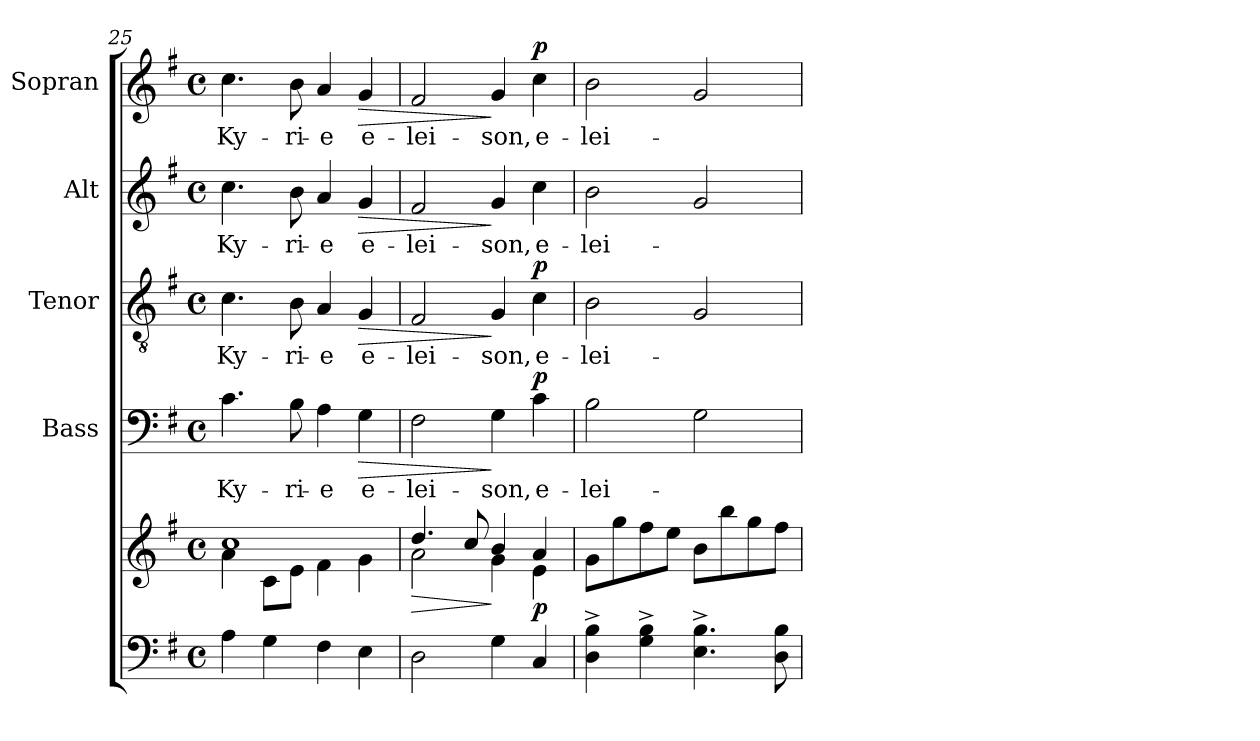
**kern	**kern	**dynam	**kern	**text	**dynam	**kern	**text	**dynam	**kern	**text	**dynam	**kern	**text	**dynam
*part5	*part5	*part5	*part4	*part4	*part4	*part3	*part3	*part3	*part2	*part2	*part2	*part1	*part1	*part1
*staff6	*staff5	*staff5/6	*staff4	*staff4	*staff4	*staff3	*staff3	*staff3	*staff2	*staff2	*staff2	*staff1	*staff1	*staff1
*	*	*	*I"Bass	*	*	*I"Tenor	*	*	*I"Alt	*	*	*I"Sopran	*	*
*	*	*	*I'B.	*	*	*I'T.	*	*	*I'A.	*	*	*I'S.	*	*
!!LO:PB:g=z
*clefF4	*clefG2	*	*clefF4	*	*	*clefGv2	*	*	*clefG2	*	*	*clefG2	*	*
*k[f#]	*k[f#]	*	*k[f#]	*	*	*k[f#]	*	*	*k[f#]	*	*	*k[f#]	*	*
*G:	*G:	*	*G:	*	*	*G:	*	*	*G:	*	*	*G:	*	*
*M4/4	*M4/4	*	*M4/4	*	*	*M4/4	*	*	*M4/4	*	*	*M4/4	*	*
*met(c)	*met(c)	*	*met(c)	*	*	*met(c)	*	*	*met(c)	*	*	*met(c)	*	*
=25	=25	=25	=25	=25	=25	=25	=25	=25	=25	=25	=25	=25	=25	=25
*	*^	*	*	*	*	*	*	*	*	*	*	*	*	*
!	!	!	!	!	!LO:LY:b	!	!	!LO:LY:b	!	!	!LO:LY:b	!	!	!LO:LY:b	!
4A\	1cc	4a\	.	4.c\	Ky-	.	4.c\	Ky-	.	4.cc\	Ky-	.	4.cc\	Ky-	.
4G\	.	8c\L	.	.	.	.	.	.	.	.	.	.	.	.	.
!	!	!	!	!	!LO:LY:b	!	!	!LO:LY:b	!	!	!LO:LY:b	!	!	!LO:LY:b	!
.	.	8e\J	.	8B\	-ri-	.	8B\	-ri-	.	8b\	-ri-	.	8b\	-ri-	.
!	!	!	!	!	!LO:LY:b	!	!	!LO:LY:b	!	!	!LO:LY:b	!	!	!LO:LY:b	!
4F#\	.	4f#\	.	4A\	-e	.	4A/	-e	.	4a/	-e	.	4a/	-e	.
!	!	!	!	!	!LO:LY:b	!LO:HP:b	!	!LO:LY:b	!LO:HP:b	!	!LO:LY:b	!LO:HP:b	!	!LO:LY:b	!LO:HP:b
4E\	.	4g\	.	4G\	e-	>	4G/	e-	>	4g/	e-	>	4g/	e-	>
=26	=26	=26	=26	=26	=26	=26	=26	=26	=26	=26	=26	=26	=26	=26	=26
!	!	!	!LO:HP:b	!	!LO:LY:b	!	!	!LO:LY:b	!	!	!LO:LY:b	!	!	!LO:LY:b	!
2D\	4.dd/	2a\	>	2F#\	-lei-	.	2F#/	-lei-	.	2f#/	-lei-	.	2f#/	-lei-	.
.	8cc/	.	.	.	.	.	.	.	.	.	.	.	.	.	.
!	!	!	!	!	!LO:LY:b	!	!	!LO:LY:b	!	!	!LO:LY:b	!	!	!LO:LY:b	!
4G\	4b/	4g\	]	4G\	-son,	]	4G/	-son,	]	4g/	-son,	]	4g/	-son,	]
!	!	!	!LO:DY:b	!	!LO:LY:b	!LO:DY:a	!	!LO:LY:b	!LO:DY:a	!	!LO:LY:b	!	!	!LO:LY:b	!LO:DY:a
4C/	4a/	4e\	p	4c\	e-	p	4c\	e-	p	4cc\	e-	.	4cc\	e-	p
=27	=27	=27	=27	=27	=27	=27	=27	=27	=27	=27	=27	=27	=27	=27	=27
!	!	!	!	!	!LO:LY:b	!	!	!LO:LY:b	!	!	!LO:LY:b	!	!	!LO:LY:b	!
*	*v	*v	*	*	*	*	*	*	*	*	*	*	*	*	*
4D\^> 4B\^>	8g\L	.	2B\	-lei-	.	2B\	-lei-	.	2b\	-lei-	.	2b\	-lei-	.
.	8gg\	.	.	.	.	.	.	.	.	.	.	.	.	.
4G\^> 4B\^>	8ff#\	.	.	.	.	.	.	.	.	.	.	.	.	.
.	8ee\J	.	.	.	.	.	.	.	.	.	.	.	.	.
4.E\^> 4.B\^>	8b\L	.	2G\	.	.	2G/	.	.	2g/	.	.	2g/	.	.
.	8bb\	.	.	.	.	.	.	.	.	.	.	.	.	.
.	8gg\	.	.	.	.	.	.	.	.	.	.	.	.	.
8D\ 8B\	8ff#\J	.	.	.	.	.	.	.	.	.	.	.	.	.
=	=	=	=	=	=	=	=	=	=	=	=	=	=	=
*-	*-	*-	*-	*-	*-	*-	*-	*-	*-	*-	*-	*-	*-	*-
